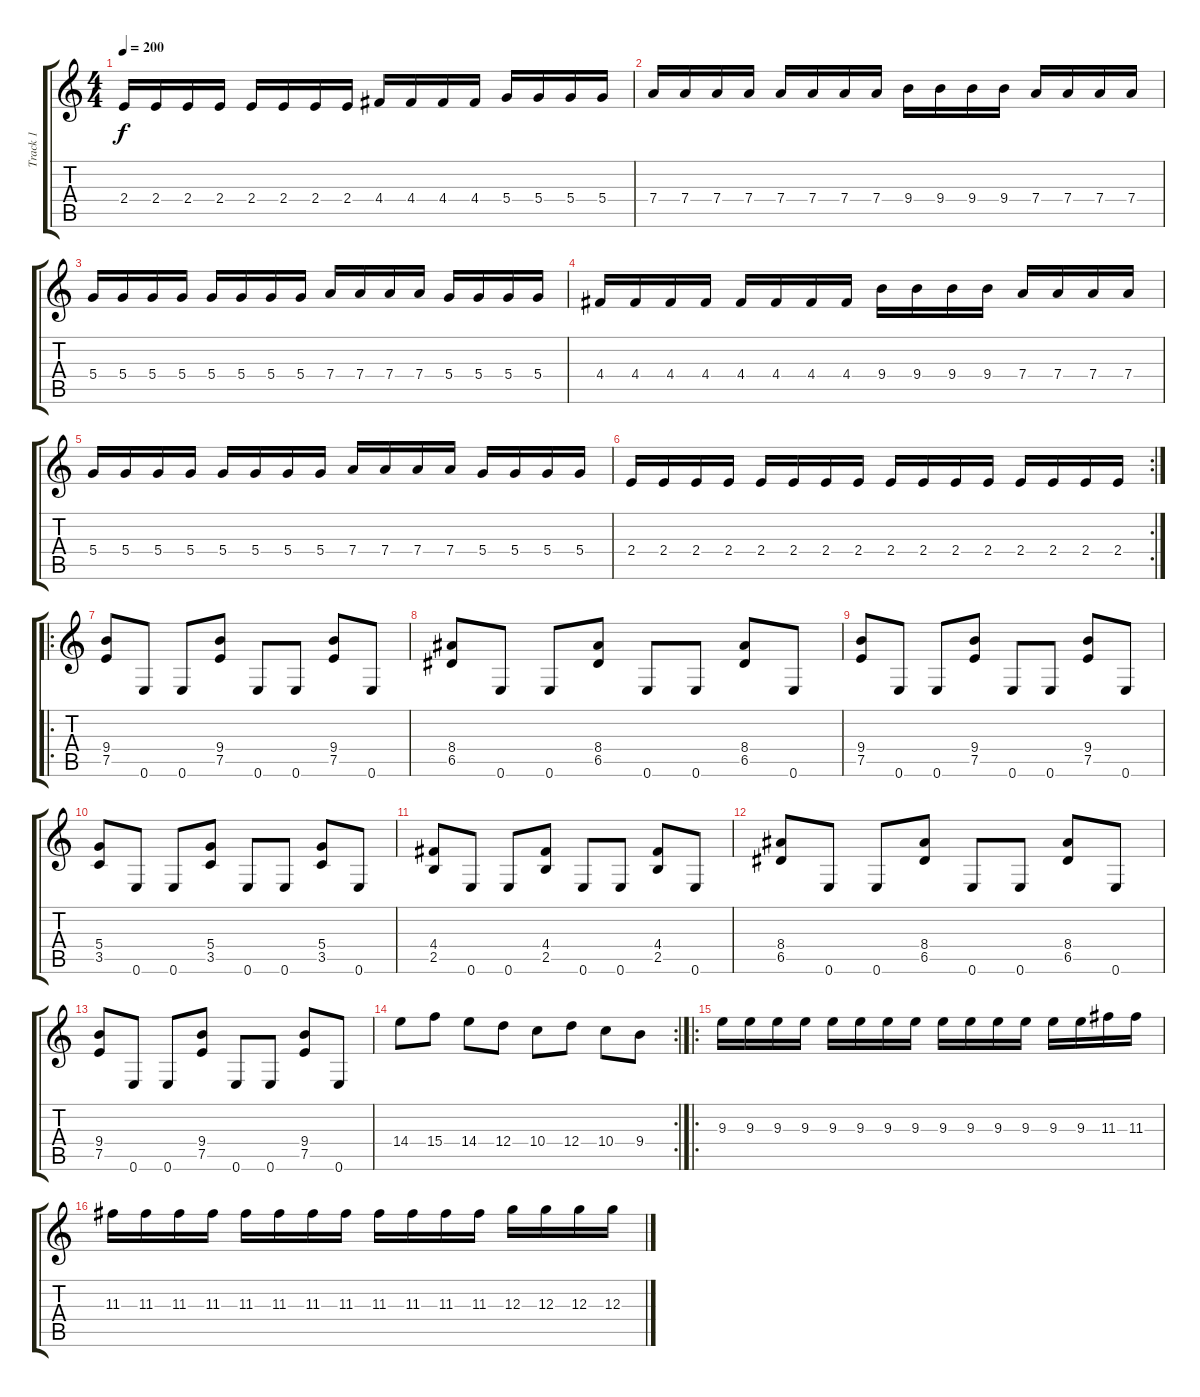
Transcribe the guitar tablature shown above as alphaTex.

\track ("Track 1" "Track 1") {instrument overdrivenguitar}
\staff {score tabs}
\tuning (E4 B3 G3 D3 A2 E2) {hide}
\ts (4 4)
\tempo 200
\clef g2
\ks c
2.4.16{dy f} 2.4.16 2.4.16 2.4.16 2.4.16 2.4.16 2.4.16 2.4.16 4.4.16 4.4.16 4.4.16 4.4.16 5.4.16 5.4.16 5.4.16 5.4.16 |
7.4.16 7.4.16 7.4.16 7.4.16 7.4.16 7.4.16 7.4.16 7.4.16 9.4.16 9.4.16 9.4.16 9.4.16 7.4.16 7.4.16 7.4.16 7.4.16 |
5.4.16 5.4.16 5.4.16 5.4.16 5.4.16 5.4.16 5.4.16 5.4.16 7.4.16 7.4.16 7.4.16 7.4.16 5.4.16 5.4.16 5.4.16 5.4.16 |
4.4.16 4.4.16 4.4.16 4.4.16 4.4.16 4.4.16 4.4.16 4.4.16 9.4.16 9.4.16 9.4.16 9.4.16 7.4.16 7.4.16 7.4.16 7.4.16 |
5.4.16 5.4.16 5.4.16 5.4.16 5.4.16 5.4.16 5.4.16 5.4.16 7.4.16 7.4.16 7.4.16 7.4.16 5.4.16 5.4.16 5.4.16 5.4.16 |
\rc 2
2.4.16 2.4.16 2.4.16 2.4.16 2.4.16 2.4.16 2.4.16 2.4.16 2.4.16 2.4.16 2.4.16 2.4.16 2.4.16 2.4.16 2.4.16 2.4.16 |
\ro
(9.4 7.5).8 0.6.8 0.6.8 (9.4 7.5).8 0.6.8 0.6.8 (9.4 7.5).8 0.6.8 |
(8.4 6.5).8 0.6.8 0.6.8 (8.4 6.5).8 0.6.8 0.6.8 (8.4 6.5).8 0.6.8 |
(9.4 7.5).8 0.6.8 0.6.8 (9.4 7.5).8 0.6.8 0.6.8 (9.4 7.5).8 0.6.8 |
(5.4 3.5).8 0.6.8 0.6.8 (5.4 3.5).8 0.6.8 0.6.8 (5.4 3.5).8 0.6.8 |
(4.4 2.5).8 0.6.8 0.6.8 (4.4 2.5).8 0.6.8 0.6.8 (4.4 2.5).8 0.6.8 |
(8.4 6.5).8 0.6.8 0.6.8 (8.4 6.5).8 0.6.8 0.6.8 (8.4 6.5).8 0.6.8 |
(9.4 7.5).8 0.6.8 0.6.8 (9.4 7.5).8 0.6.8 0.6.8 (9.4 7.5).8 0.6.8 |
\rc 2
14.4.8 15.4.8 14.4.8 12.4.8 10.4.8 12.4.8 10.4.8 9.4.8 |
\ro
9.3.16 9.3.16 9.3.16 9.3.16 9.3.16 9.3.16 9.3.16 9.3.16 9.3.16 9.3.16 9.3.16 9.3.16 9.3.16 9.3.16 11.3.16 11.3.16 |
11.3.16 11.3.16 11.3.16 11.3.16 11.3.16 11.3.16 11.3.16 11.3.16 11.3.16 11.3.16 11.3.16 11.3.16 12.3.16 12.3.16 12.3.16 12.3.16
